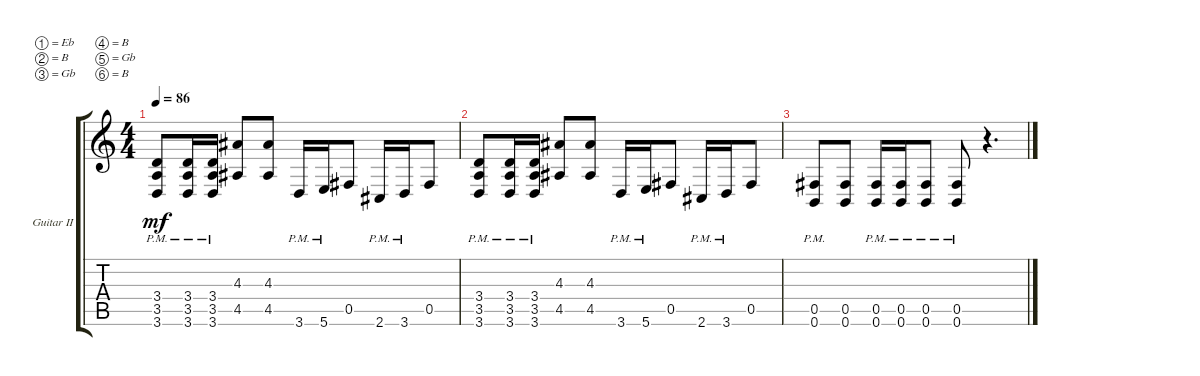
\defaultSystemsLayout 4
\bracketExtendMode groupsimilarinstruments
\firstSystemTrackNameOrientation horizontal
\otherSystemsTrackNameOrientation horizontal
\track ("Guitar II" "Guitar II") {instrument distortionguitar}
\staff {score tabs}
\tuning (Eb4 B3 Gb3 B2 Gb2 B1)
\ts (4 4)
\tempo 86
\clef g2
\scale
0.333333
\ks c
(3.6{pm} 3.5{pm} 3.4{pm}).8{dy mf} (3.6{pm} 3.5{pm} 3.4{pm}).16 (3.6{pm} 3.5{pm} 3.4{pm}).16 (4.5 4.3).8 (4.5 4.3).8 3.6{pm}.16 5.6{pm}.16 0.5.8 2.6{pm}.16 3.6{pm}.16 0.5.8 |
\scale
0.333333 (3.6{pm} 3.5{pm} 3.4{pm}).8 (3.6{pm} 3.5{pm} 3.4{pm}).16 (3.6{pm} 3.5{pm} 3.4{pm}).16 (4.5 4.3).8 (4.5 4.3).8 3.6{pm}.16 5.6{pm}.16 0.5.8 2.6{pm}.16 3.6{pm}.16 0.5.8 |
(0.6{pm} 0.5{pm}).8 (0.6 0.5).8 (0.6{pm} 0.5{pm}).16 (0.6{pm} 0.5{pm}).16 (0.6{pm} 0.5{pm}).8 (0.6{pm} 0.5{pm}).8 r.4{d}
